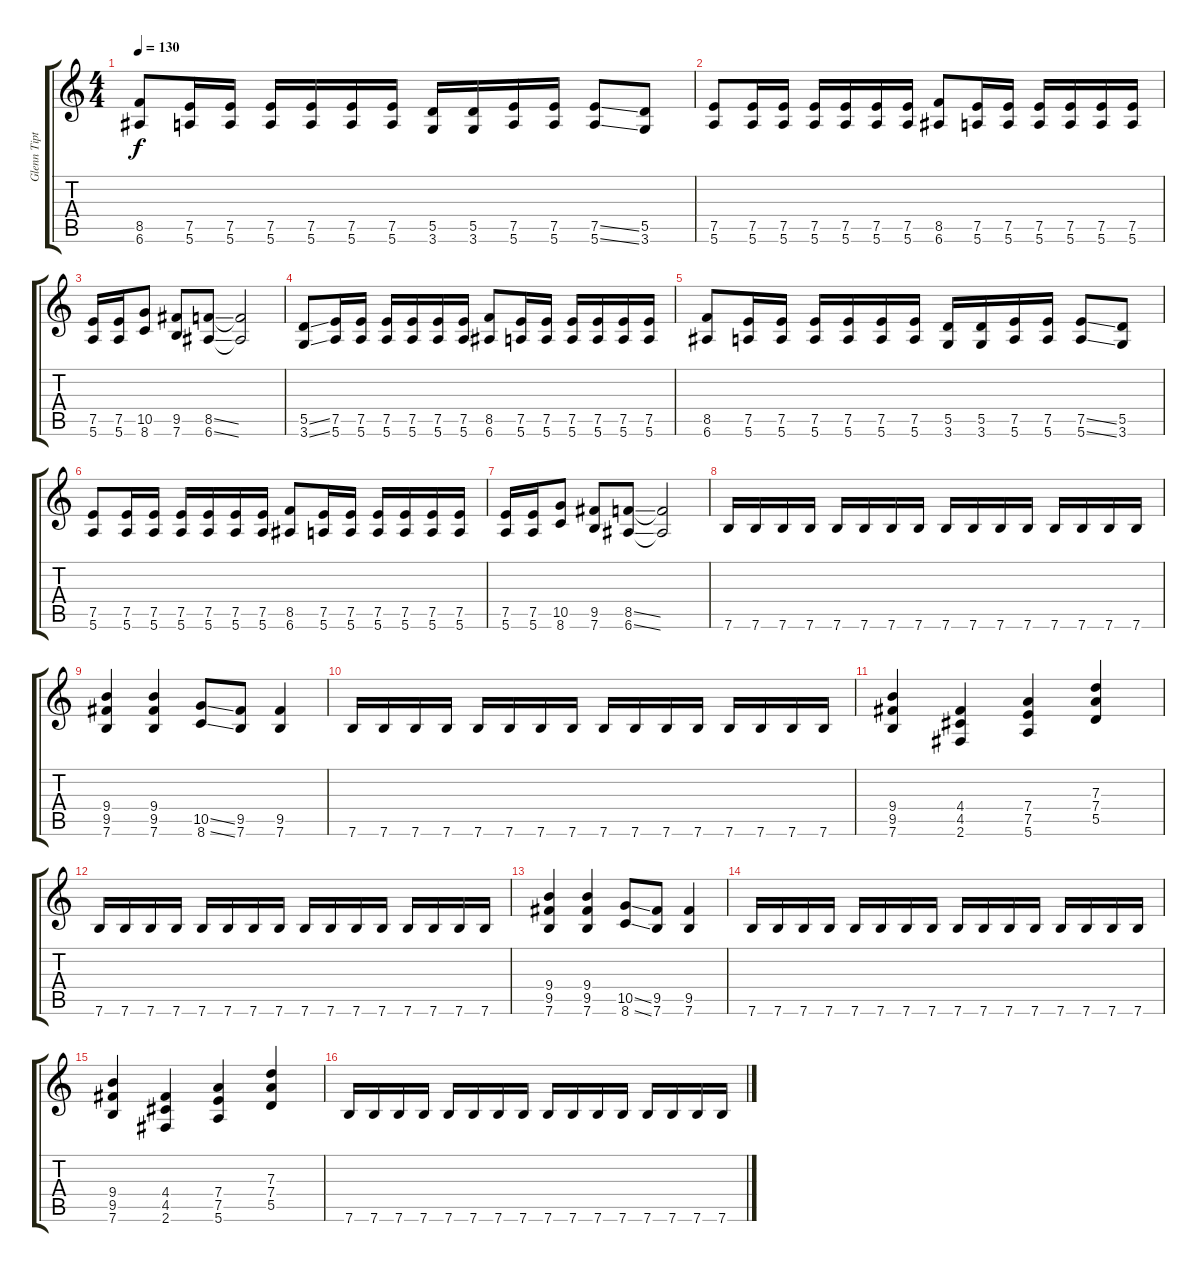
\track ("Glenn Tipton" "Glenn Tipt") {instrument distortionguitar}
\staff {score tabs}
\tuning (E4 B3 G3 D3 A2 E2) {hide}
\ts (4 4)
\tempo 130
\clef g2
\ks c
(8.5 6.6).8{dy f} (7.5 5.6).16 (7.5 5.6).16 (7.5 5.6).16 (7.5 5.6).16 (7.5 5.6).16 (7.5 5.6).16 (5.5 3.6).16 (5.5 3.6).16 (7.5 5.6).16 (7.5 5.6).16 (7.5{ss} 5.6{ss}).8 (5.5 3.6).8 |
(7.5 5.6).8 (7.5 5.6).16 (7.5 5.6).16 (7.5 5.6).16 (7.5 5.6).16 (7.5 5.6).16 (7.5 5.6).16 (8.5 6.6).8 (7.5 5.6).16 (7.5 5.6).16 (7.5 5.6).16 (7.5 5.6).16 (7.5 5.6).16 (7.5 5.6).16 |
(7.5 5.6).16 (7.5 5.6).16 (10.5 8.6).8 (9.5 7.6).8 (8.5{ss} 6.6{ss}).8 (8.5{t} 6.6{t}).2 |
(5.5{ss} 3.6{ss}).8 (7.5 5.6).16 (7.5 5.6).16 (7.5 5.6).16 (7.5 5.6).16 (7.5 5.6).16 (7.5 5.6).16 (8.5 6.6).8 (7.5 5.6).16 (7.5 5.6).16 (7.5 5.6).16 (7.5 5.6).16 (7.5 5.6).16 (7.5 5.6).16 |
(8.5 6.6).8 (7.5 5.6).16 (7.5 5.6).16 (7.5 5.6).16 (7.5 5.6).16 (7.5 5.6).16 (7.5 5.6).16 (5.5 3.6).16 (5.5 3.6).16 (7.5 5.6).16 (7.5 5.6).16 (7.5{ss} 5.6{ss}).8 (5.5 3.6).8 |
(7.5 5.6).8 (7.5 5.6).16 (7.5 5.6).16 (7.5 5.6).16 (7.5 5.6).16 (7.5 5.6).16 (7.5 5.6).16 (8.5 6.6).8 (7.5 5.6).16 (7.5 5.6).16 (7.5 5.6).16 (7.5 5.6).16 (7.5 5.6).16 (7.5 5.6).16 |
(7.5 5.6).16 (7.5 5.6).16 (10.5 8.6).8 (9.5 7.6).8 (8.5{ss} 6.6{ss}).8 (8.5{t} 6.6{t}).2 |
7.6.16 7.6.16 7.6.16 7.6.16 7.6.16 7.6.16 7.6.16 7.6.16 7.6.16 7.6.16 7.6.16 7.6.16 7.6.16 7.6.16 7.6.16 7.6.16 |
(9.4 9.5 7.6).4 (9.4 9.5 7.6).4 (10.5{ss} 8.6{ss}).8 (9.5 7.6).8 (9.5 7.6).4 |
7.6.16 7.6.16 7.6.16 7.6.16 7.6.16 7.6.16 7.6.16 7.6.16 7.6.16 7.6.16 7.6.16 7.6.16 7.6.16 7.6.16 7.6.16 7.6.16 |
(9.4 9.5 7.6).4 (4.4 4.5 2.6).4 (7.4 7.5 5.6).4 (7.3 7.4 5.5).4 |
7.6.16 7.6.16 7.6.16 7.6.16 7.6.16 7.6.16 7.6.16 7.6.16 7.6.16 7.6.16 7.6.16 7.6.16 7.6.16 7.6.16 7.6.16 7.6.16 |
(9.4 9.5 7.6).4 (9.4 9.5 7.6).4 (10.5{ss} 8.6{ss}).8 (9.5 7.6).8 (9.5 7.6).4 |
7.6.16 7.6.16 7.6.16 7.6.16 7.6.16 7.6.16 7.6.16 7.6.16 7.6.16 7.6.16 7.6.16 7.6.16 7.6.16 7.6.16 7.6.16 7.6.16 |
(9.4 9.5 7.6).4 (4.4 4.5 2.6).4 (7.4 7.5 5.6).4 (7.3 7.4 5.5).4 |
7.6.16 7.6.16 7.6.16 7.6.16 7.6.16 7.6.16 7.6.16 7.6.16 7.6.16 7.6.16 7.6.16 7.6.16 7.6.16 7.6.16 7.6.16 7.6.16
